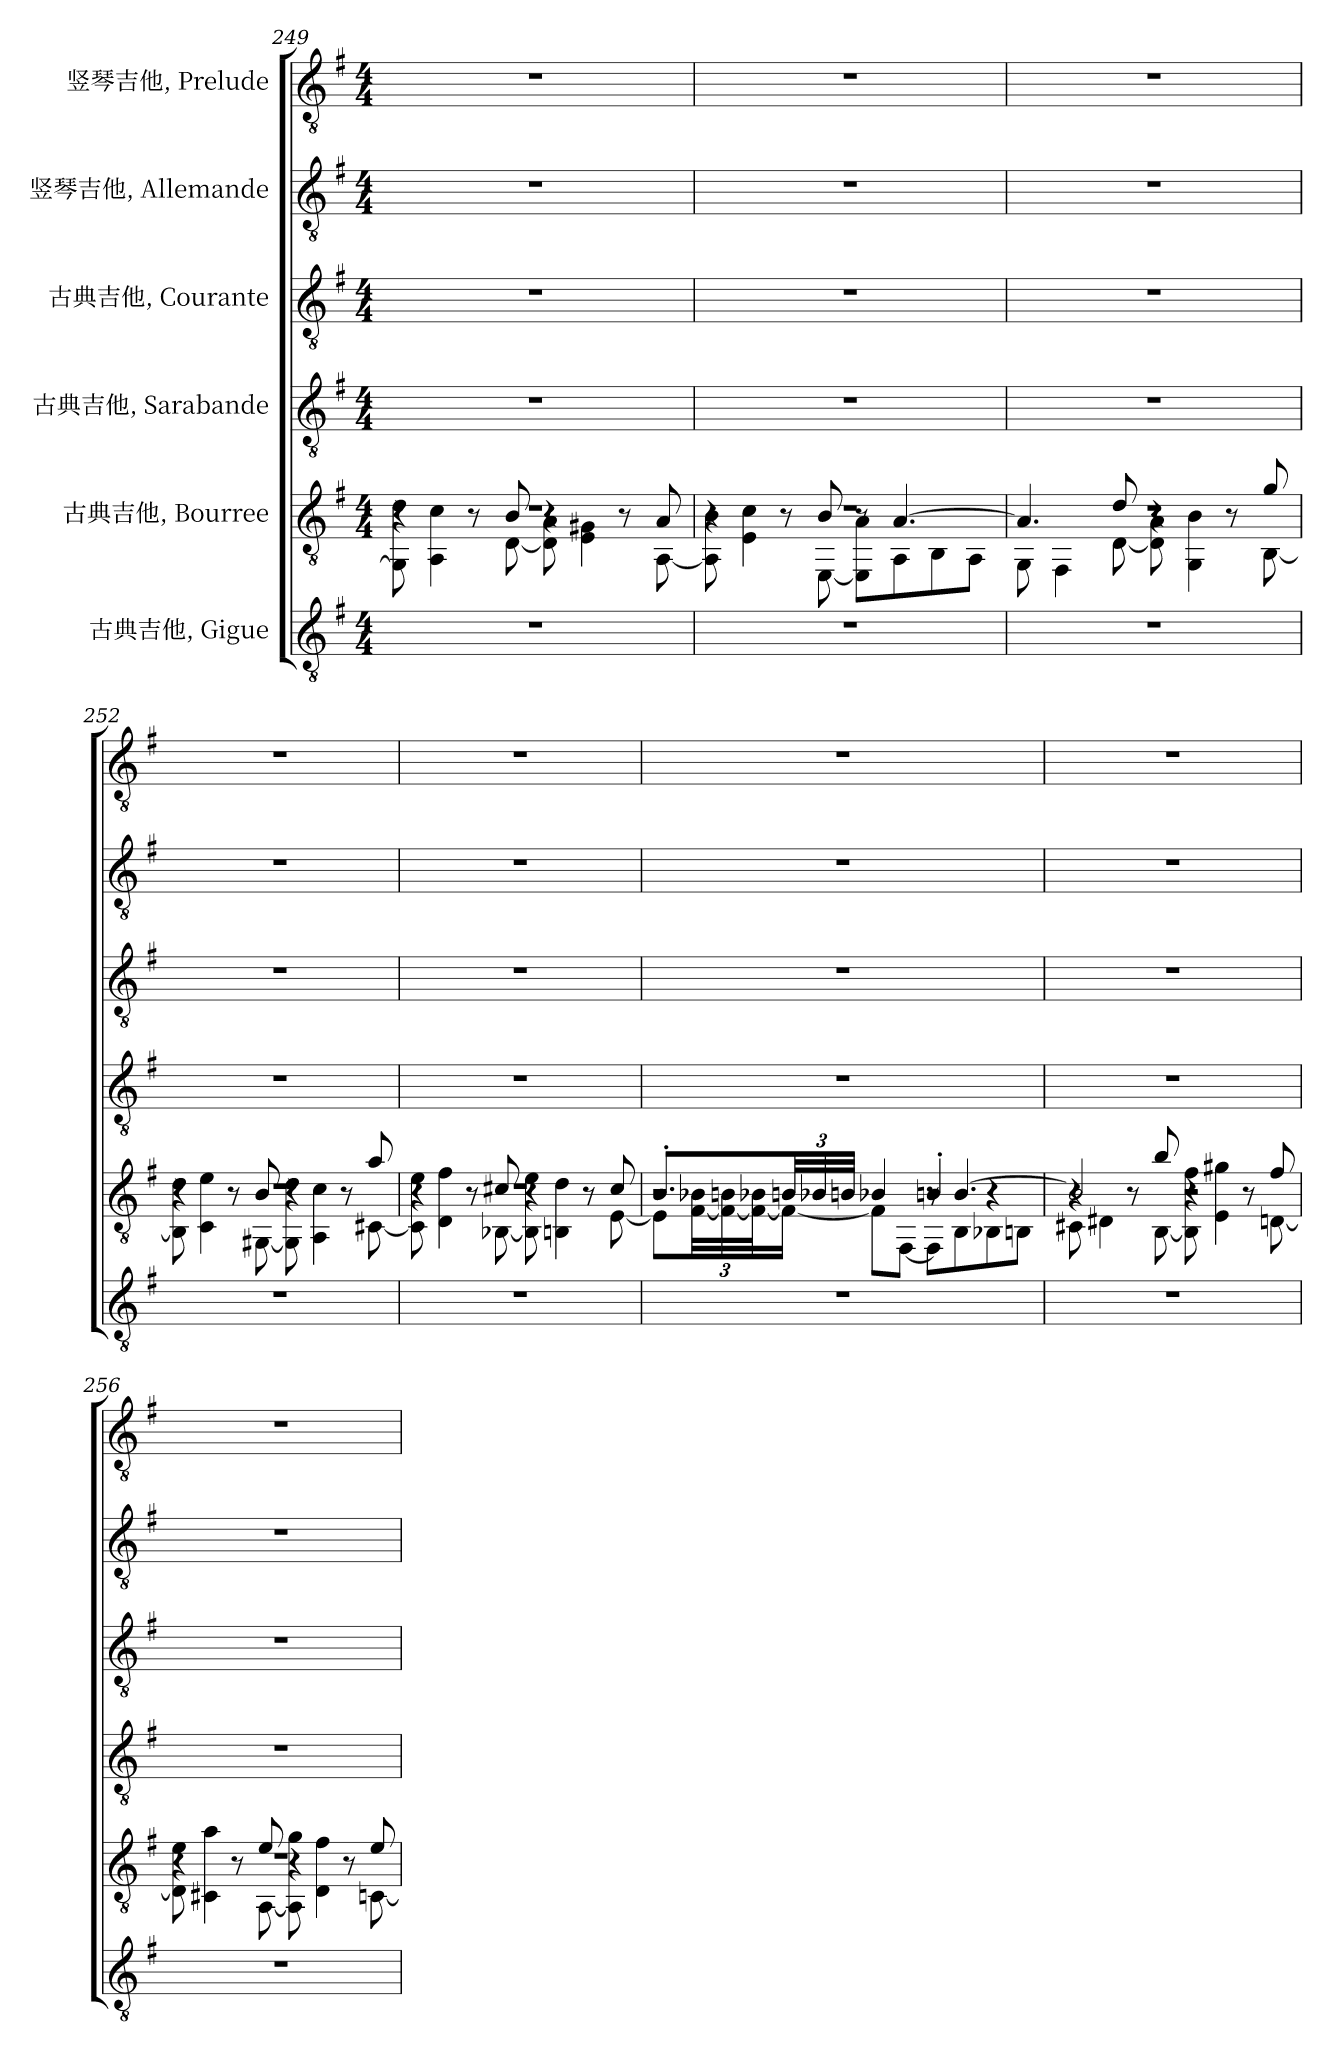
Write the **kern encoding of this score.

**kern	**kern	**kern	**kern	**kern	**kern
*part6	*part5	*part4	*part3	*part2	*part1
*staff6	*staff5	*staff4	*staff3	*staff2	*staff1
*I"古典吉他, Gigue	*I"古典吉他, Bourree	*I"古典吉他, Sarabande	*I"古典吉他, Courante	*I"竖琴吉他, Allemande	*I"竖琴吉他, Prelude
*clefGv2	*clefGv2	*clefGv2	*clefGv2	*clefGv2	*clefGv2
*k[f#]	*k[f#]	*k[f#]	*k[f#]	*k[f#]	*k[f#]
*M4/4	*M4/4	*M4/4	*M4/4	*M4/4	*M4/4
=249	=249	=249	=249	=249	=249
*	*^	*	*	*	*
*	*	*^	*	*	*	*
1r	1r	8GG#\] 8d\	4r	1r	1r	1r	1r
.	.	4AA\ 4c\	.	.	.	.	.
.	.	.	8r	.	.	.	.
.	.	[8D\	8B/	.	.	.	.
.	.	8D\] 8A\	4r	.	.	.	.
.	.	4E\ 4G#X\	.	.	.	.	.
.	.	.	8r	.	.	.	.
.	.	[8AA\	8A/	.	.	.	.
=250	=250	=250	=250	=250	=250	=250	=250
1r	1r	8AA\] 8B\	4r	1r	1r	1r	1r
.	.	4E\ 4c\	.	.	.	.	.
.	.	.	8r	.	.	.	.
.	.	[8EE\	8B/	.	.	.	.
.	.	8EE\] 8A\L	8r	.	.	.	.
.	.	8AA\	[4.A/	.	.	.	.
.	.	8BB\	.	.	.	.	.
.	.	8AA\J	.	.	.	.	.
!!LO:PB:g=z
=251	=251	=251	=251	=251	=251	=251	=251
1r	1r	8GG\	4.A/]	1r	1r	1r	1r
.	.	4FF#\	.	.	.	.	.
.	.	[8D\	8d/	.	.	.	.
.	.	8D\] 8A\	4r	.	.	.	.
.	.	4GG\ 4B\	.	.	.	.	.
.	.	.	8r	.	.	.	.
.	.	[8BB\	8g/	.	.	.	.
=252	=252	=252	=252	=252	=252	=252	=252
1r	1r	8BB\] 8d\	4r	1r	1r	1r	1r
.	.	4C\ 4e\	.	.	.	.	.
.	.	.	8r	.	.	.	.
.	.	[8GG#X\	8B/	.	.	.	.
.	.	8GG#\] 8d\	4r	.	.	.	.
.	.	4AA\ 4c\	.	.	.	.	.
.	.	.	8r	.	.	.	.
.	.	[8C#X\	8a/	.	.	.	.
=253	=253	=253	=253	=253	=253	=253	=253
1r	1r	8C#\] 8e\	4r	1r	1r	1r	1r
.	.	4D\ 4f#\	.	.	.	.	.
.	.	.	8r	.	.	.	.
.	.	[8BB-X\	8c#X/	.	.	.	.
.	.	8BB-\] 8e\	4r	.	.	.	.
.	.	4BBn\ 4d\	.	.	.	.	.
.	.	.	8r	.	.	.	.
.	.	[8E\	8c#/	.	.	.	.
!!LO:LB:g=z
=254	=254	=254	=254	=254	=254	=254	=254
1r	2r	8E\L]	8.B'/L	1r	1r	1r	1r
*	*	*Xbrackettup	*	*	*	*	*
.	.	[48F#\ 48B-X\LL	.	.	.	.	.
.	.	48F#\_ 48Bn\	.	.	.	.	.
.	.	48F#\_ 48B-X\J	.	.	.	.	.
.	.	16F#\JJ_	48Bn/LL	.	.	.	.
.	.	.	48B-X/	.	.	.	.
.	.	.	48Bn/JJJ	.	.	.	.
.	.	8F#\L]	4B-X/	.	.	.	.
.	.	[8FF#\J	.	.	.	.	.
.	8r	8FF#\L]	4Bn'/	.	.	.	.
.	[4.B/	8BB\	.	.	.	.	.
.	.	8BB-X\	4r	.	.	.	.
.	.	8BBn\J	.	.	.	.	.
=255	=255	=255	=255	=255	=255	=255	=255
1r	2B/]	8C#X\	4r	1r	1r	1r	1r
.	.	4D#X\	.	.	.	.	.
.	.	.	8r	.	.	.	.
.	.	[8BB\	8b/	.	.	.	.
.	2r	8BB\] 8f#\	4r	.	.	.	.
.	.	4E\ 4g#X\	.	.	.	.	.
.	.	.	8r	.	.	.	.
.	.	[8Dn\	8f#/	.	.	.	.
!!LO:PB:g=z
=256	=256	=256	=256	=256	=256	=256	=256
1r	1r	8D\] 8e\	4r	1r	1r	1r	1r
.	.	4C#X\ 4a\	.	.	.	.	.
.	.	.	8r	.	.	.	.
.	.	[8AA\	8e/	.	.	.	.
.	.	8AA\] 8g\	4r	.	.	.	.
.	.	4D\ 4f#\	.	.	.	.	.
.	.	.	8r	.	.	.	.
.	.	[8Cn\	8e/	.	.	.	.
*	*v	*v	*v	*	*	*	*
=	=	=	=	=	=
*-	*-	*-	*-	*-	*-
